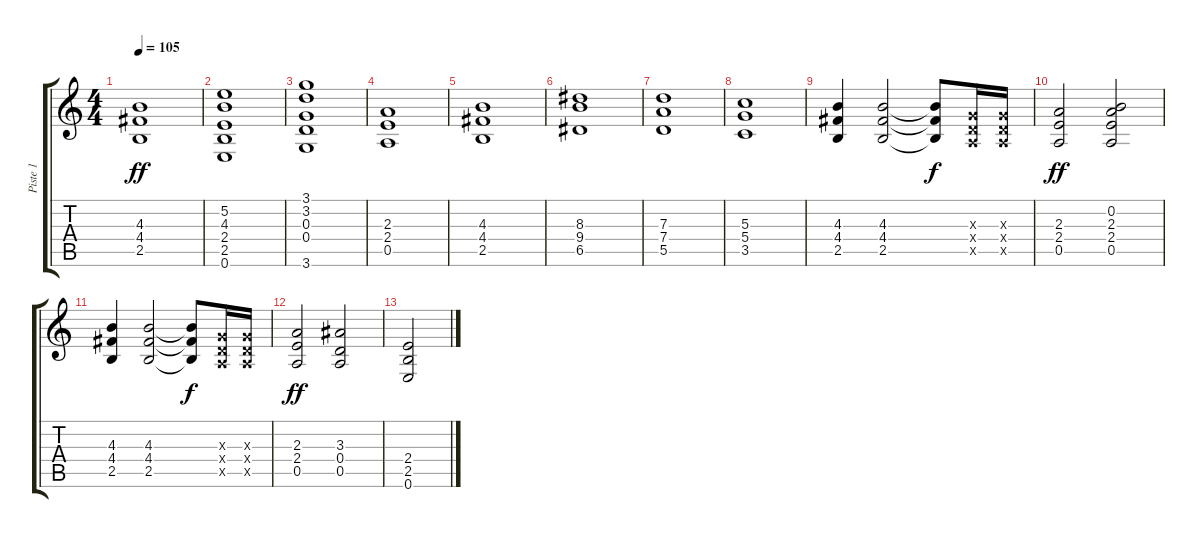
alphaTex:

\track ("Piste 1" "Piste 1") {instrument acousticguitarsteel}
\staff {score tabs}
\tuning (E4 B3 G3 D3 A2 E2) {hide}
\ts (4 4)
\tempo 105
\clef g2
\ks c
(4.3 4.4 2.5).1{dy ff} |
(5.2 4.3 2.4 2.5 0.6).1 |
(3.1 3.2 0.3 0.4 3.6).1 |
(2.3 2.4 0.5).1 |
(4.3 4.4 2.5).1 |
(8.3 9.4 6.5).1 |
(7.3 7.4 5.5).1 |
(5.3 5.4 3.5).1 |
(4.3 4.4 2.5).4 (4.3 4.4 2.5).2 (4.3{t} 4.4{t} 2.5{t}).8{dy f} (0.3{x} 0.4{x} 0.5{x}).16 (0.3{x} 0.4{x} 0.5{x}).16 |
(2.3 2.4 0.5).2{dy ff} (0.2 2.3 2.4 0.5).2 |
(4.3 4.4 2.5).4 (4.3 4.4 2.5).2 (4.3{t} 4.4{t} 2.5{t}).8{dy f} (0.3{x} 0.4{x} 0.5{x}).16 (0.3{x} 0.4{x} 0.5{x}).16 |
(2.3 2.4 0.5).2{dy ff} (3.3 0.4 0.5).2 |
(2.4 2.5 0.6).2
